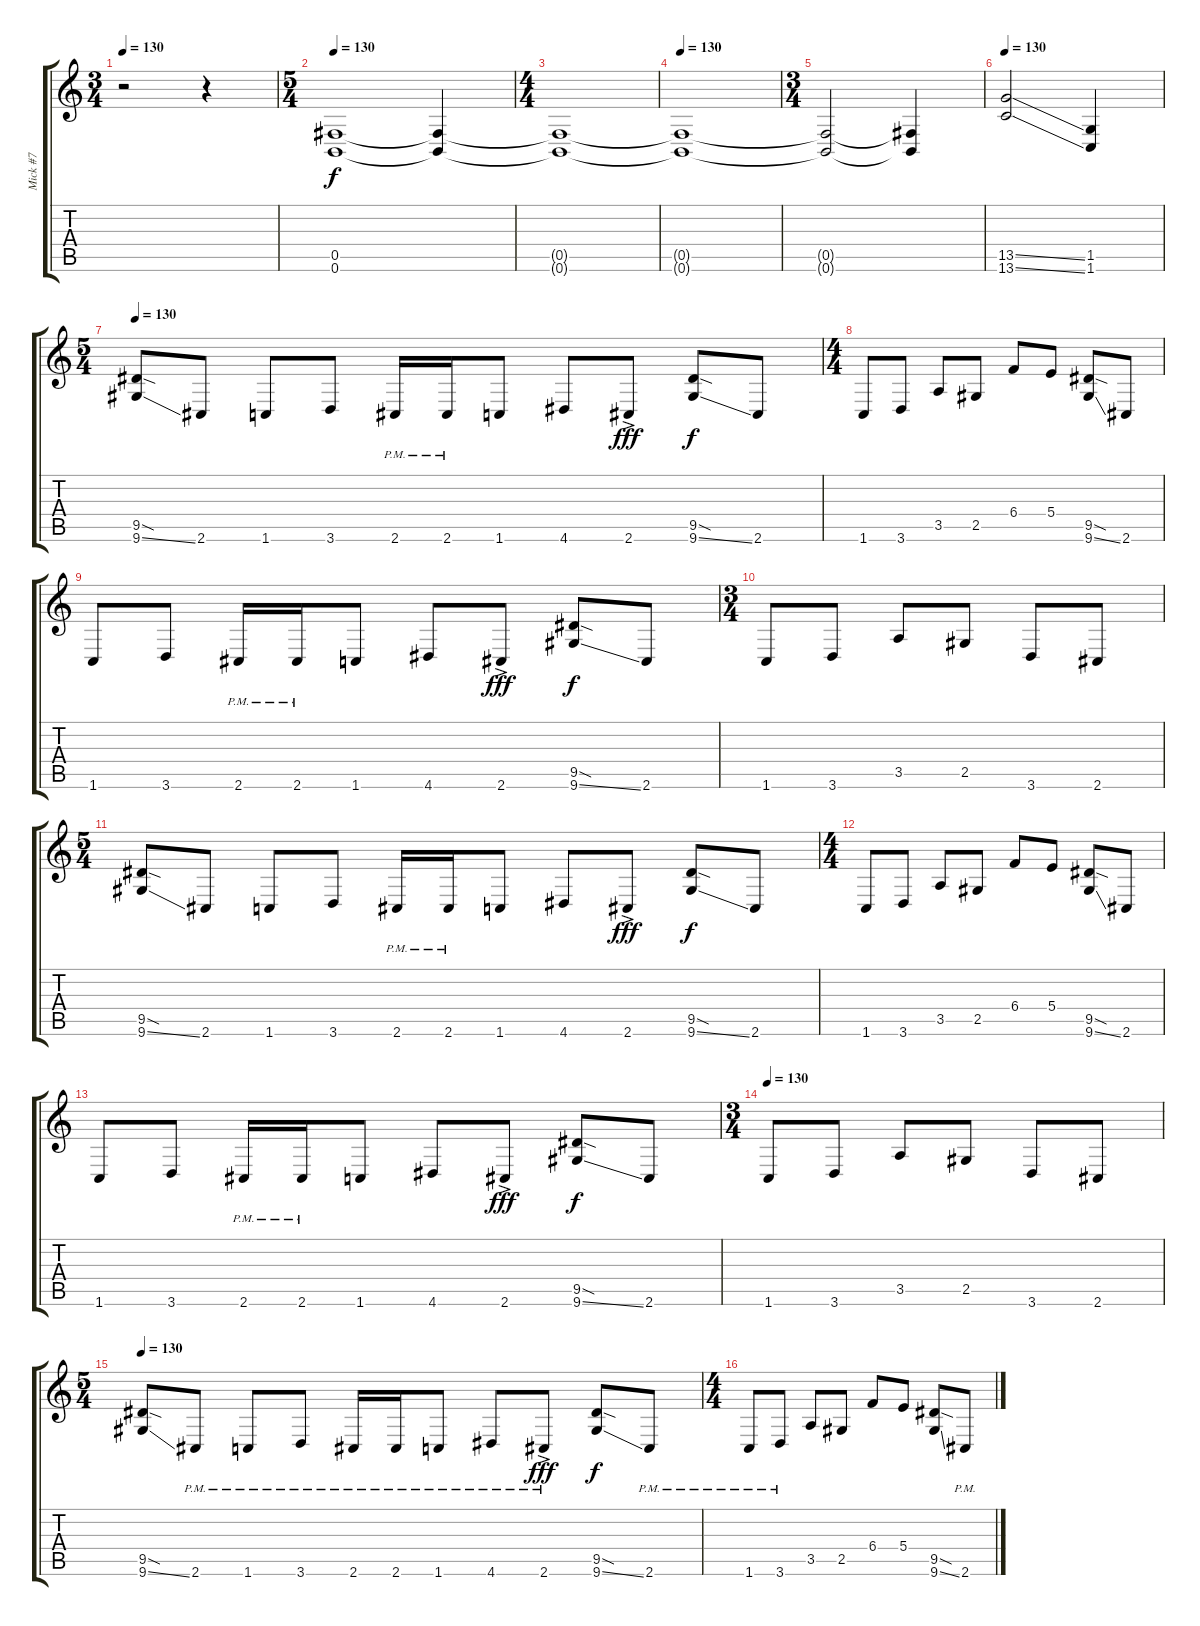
\track ("Mick #7" "Mick #7") {instrument distortionguitar}
\staff {score tabs}
\tuning (Db4 Ab3 E3 B2 Gb2 B1) {hide}
\ts (3 4)
\tempo 130
\clef g2
\ks c
r.2{dy f} r.4 |
\ts (5 4)
\tempo 130
(0.5 0.6).1{volume 13 balance 12 instrument distortionguitar} (0.5{t} 0.6{t}).4 |
\ts (4 4)
(0.5{t} 0.6{t}).1 |
\tempo 130
(0.5{t} 0.6{t}).1 |
\ts (3 4)
(0.5{t} 0.6{t}).2 (0.5{t} 0.6{t}).4 |
\tempo 130
(13.5{ss} 13.6{ss}).2 (1.5 1.6).4 |
\ts (5 4)
\tempo 130
(9.5{sod} 9.6{ss}).8 2.6.8 1.6.8 3.6.8 2.6{pm}.16 2.6{pm}.16 1.6.8 4.6.8 2.6{ac}.8{dy fff} (9.5{sod} 9.6{ss}).8{dy f} 2.6.8 |
\ts (4 4)
1.6.8 3.6.8 3.5.8 2.5.8 6.4.8 5.4.8 (9.5{sod} 9.6{ss}).8 2.6.8 |
1.6.8 3.6.8 2.6{pm}.16 2.6{pm}.16 1.6.8 4.6.8 2.6{ac}.8{dy fff} (9.5{sod} 9.6{ss}).8{dy f} 2.6.8 |
\ts (3 4)
1.6.8 3.6.8 3.5.8 2.5.8 3.6.8 2.6.8 |
\ts (5 4)
(9.5{sod} 9.6{ss}).8 2.6.8 1.6.8 3.6.8 2.6{pm}.16 2.6{pm}.16 1.6.8 4.6.8 2.6{ac}.8{dy fff} (9.5{sod} 9.6{ss}).8{dy f} 2.6.8 |
\ts (4 4)
1.6.8 3.6.8 3.5.8 2.5.8 6.4.8 5.4.8 (9.5{sod} 9.6{ss}).8 2.6.8 |
1.6.8 3.6.8 2.6{pm}.16 2.6{pm}.16 1.6.8 4.6.8 2.6{ac}.8{dy fff} (9.5{sod} 9.6{ss}).8{dy f} 2.6.8 |
\ts (3 4)
\tempo 130
1.6.8 3.6.8 3.5.8 2.5.8 3.6.8 2.6.8 |
\ts (5 4)
\tempo 130
(9.5{sod} 9.6{ss}).8 2.6{pm}.8 1.6{pm}.8 3.6{pm}.8 2.6{pm}.16 2.6{pm}.16 1.6{pm}.8 4.6{pm}.8 2.6{ac pm}.8{dy fff} (9.5{sod} 9.6{ss}).8{dy f} 2.6{pm}.8 |
\ts (4 4)
1.6{pm}.8 3.6{pm}.8 3.5.8 2.5.8 6.4.8 5.4.8 (9.5{sod} 9.6{ss}).8 2.6{pm}.8
